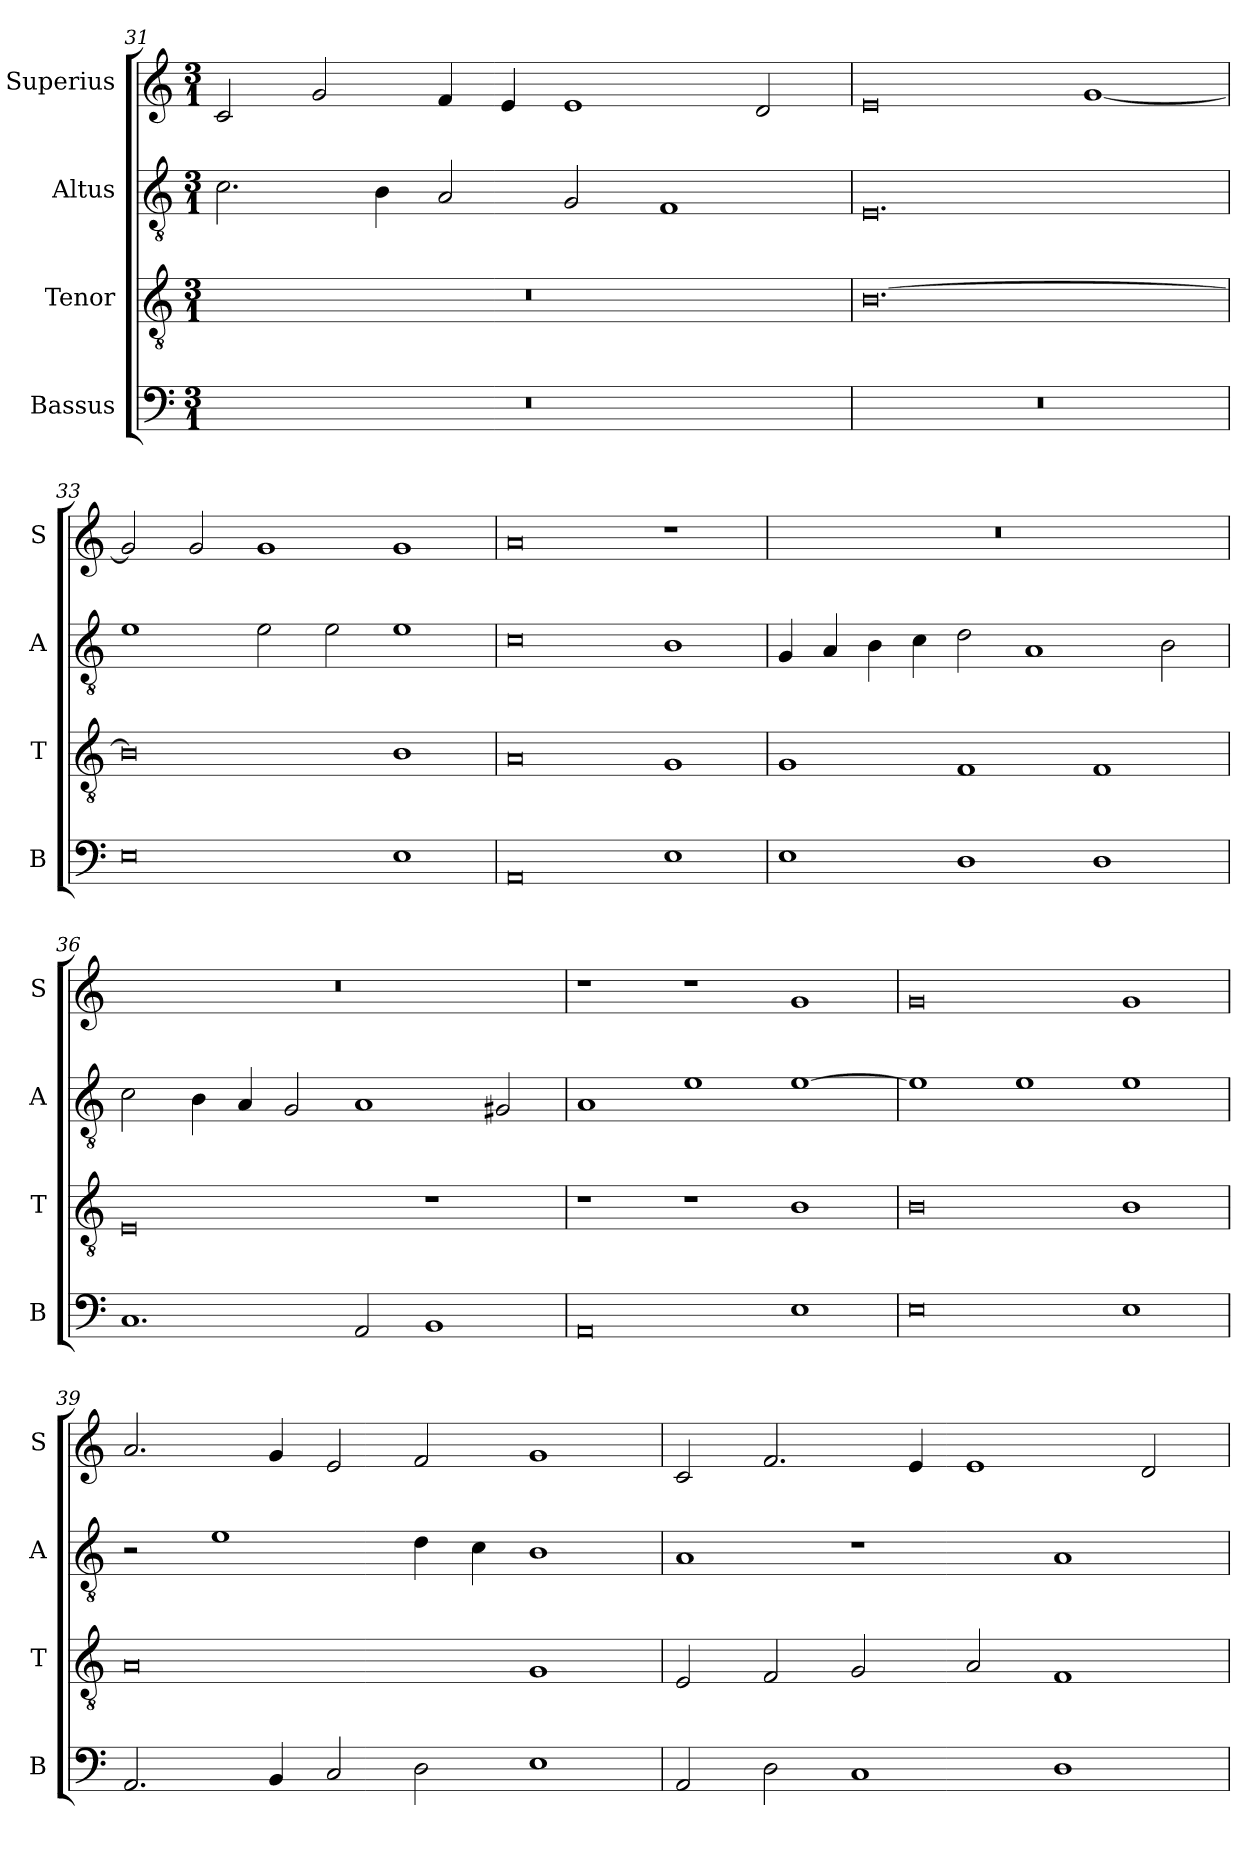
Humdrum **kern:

**kern	**kern	**kern	**kern
*part4	*part3	*part2	*part1
*staff4	*staff3	*staff2	*staff1
*I"Bassus	*I"Tenor	*I"Altus	*I"Superius
*I'B	*I'T	*I'A	*I'S
*clefF4	*clefGv2	*clefGv2	*clefG2
*k[]	*k[]	*k[]	*k[]
*M3/1	*M3/1	*M3/1	*M3/1
=31	=31	=31	=31
0.r	0.r	2.c	2c
.	.	.	2g
.	.	4B	.
.	.	2A	4f
.	.	.	4e
.	.	2G	1e
.	.	1F	.
.	.	.	2d
=32	=32	=32	=32
0.r	[0.B	0.E	0e
.	.	.	[1g
=33	=33	=33	=33
0E	0B]	1e	2g]
.	.	.	2g
.	.	2e	1g
.	.	2e	.
1E	1B	1e	1g
=34	=34	=34	=34
0AA	0A	0c	0a
1E	1G	1B	1r
=35	=35	=35	=35
1E	1G	4G	0.r
.	.	4A	.
.	.	4B	.
.	.	4c	.
1D	1F	2d	.
.	.	1A	.
1D	1F	.	.
.	.	2B	.
=36	=36	=36	=36
1.C	0E	2c	0.r
.	.	4B	.
.	.	4A	.
.	.	2G	.
2AA	.	1A	.
1BB	1r	.	.
.	.	2G#X	.
=37	=37	=37	=37
0AA	1r	1A	1r
.	1r	1e	1r
1E	1B	[1e	1g
=38	=38	=38	=38
0E	0B	1e]	0g
.	.	1e	.
1E	1B	1e	1g
=39	=39	=39	=39
2.AA	0A	2r	2.a
.	.	1e	.
4BB	.	.	4g
2C	.	.	2e
2D	.	4d	2f
.	.	4c	.
1E	1G	1B	1g
=40	=40	=40	=40
2AA	2E	1A	2c
2D	2F	.	2.f
1C	2G	1r	.
.	.	.	4e
.	2A	.	1e
1D	1F	1A	.
.	.	.	2d
=	=	=	=
*-	*-	*-	*-
